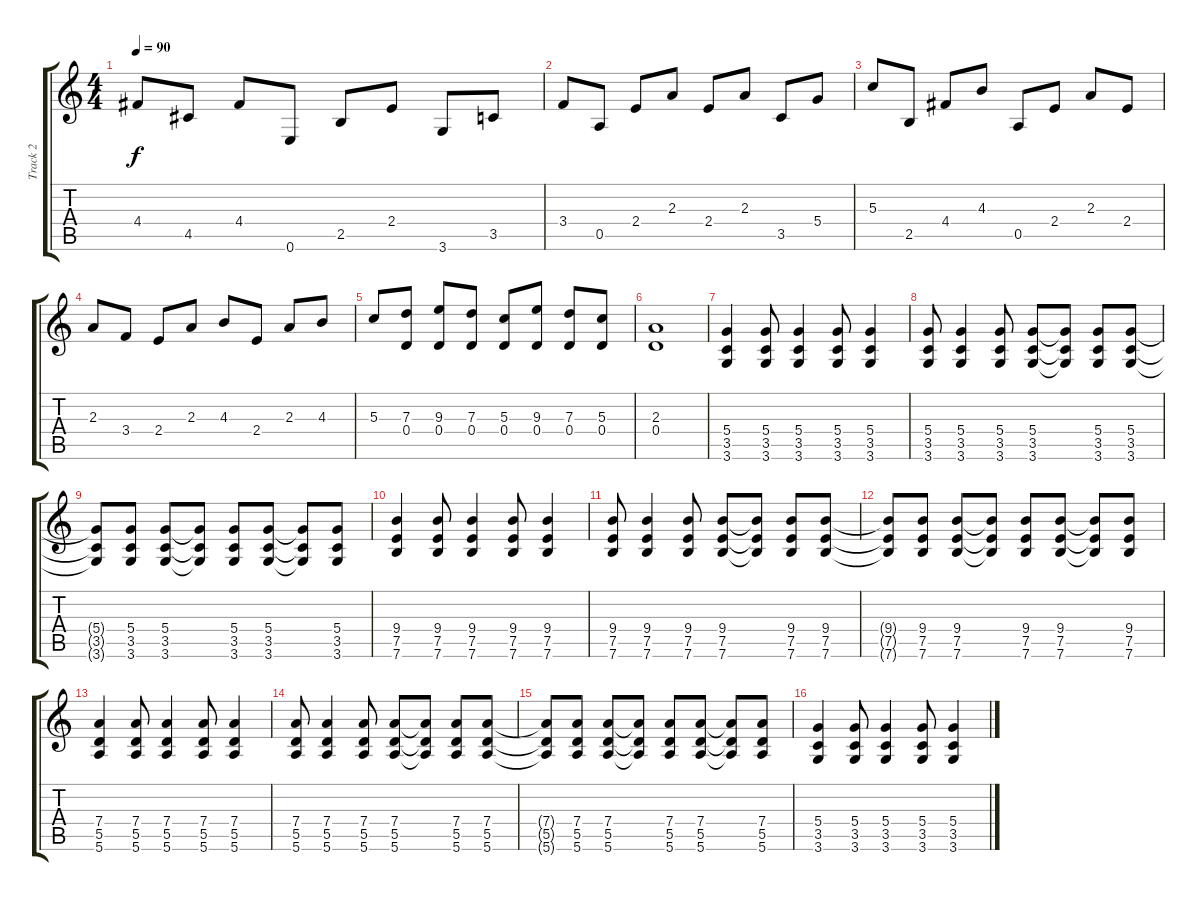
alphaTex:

\track ("Track 2" "Track 2") {instrument distortionguitar}
\staff {score tabs}
\tuning (E4 B3 G3 D3 A2 E2) {hide}
\ts (4 4)
\tempo 90
\clef g2
\ks c
4.4.8{dy f} 4.5.8 4.4.8 0.6.8 2.5.8 2.4.8 3.6.8 3.5.8 |
3.4.8 0.5.8 2.4.8 2.3.8 2.4.8 2.3.8 3.5.8 5.4.8 |
5.3.8 2.5.8 4.4.8 4.3.8 0.5.8 2.4.8 2.3.8 2.4.8 |
2.3.8 3.4.8 2.4.8 2.3.8 4.3.8 2.4.8 2.3.8 4.3.8 |
5.3.8 (7.3 0.4).8 (9.3 0.4).8 (7.3 0.4).8 (5.3 0.4).8 (9.3 0.4).8 (7.3 0.4).8 (5.3 0.4).8 |
(2.3 0.4).1 |
(5.4 3.5 3.6).4 (5.4 3.5 3.6).8 (5.4 3.5 3.6).4 (5.4 3.5 3.6).8 (5.4 3.5 3.6).4 |
(5.4 3.5 3.6).8 (5.4 3.5 3.6).4 (5.4 3.5 3.6).8 (5.4 3.5 3.6).8 (5.4{t} 3.5{t} 3.6{t}).8 (5.4 3.5 3.6).8 (5.4 3.5 3.6).8 |
(5.4{t} 3.5{t} 3.6{t}).8 (5.4 3.5 3.6).8 (5.4 3.5 3.6).8 (5.4{t} 3.5{t} 3.6{t}).8 (5.4 3.5 3.6).8 (5.4 3.5 3.6).8 (5.4{t} 3.5{t} 3.6{t}).8 (5.4 3.5 3.6).8 |
(9.4 7.5 7.6).4 (9.4 7.5 7.6).8 (9.4 7.5 7.6).4 (9.4 7.5 7.6).8 (9.4 7.5 7.6).4 |
(9.4 7.5 7.6).8 (9.4 7.5 7.6).4 (9.4 7.5 7.6).8 (9.4 7.5 7.6).8 (9.4{t} 7.5{t} 7.6{t}).8 (9.4 7.5 7.6).8 (9.4 7.5 7.6).8 |
(9.4{t} 7.5{t} 7.6{t}).8 (9.4 7.5 7.6).8 (9.4 7.5 7.6).8 (9.4{t} 7.5{t} 7.6{t}).8 (9.4 7.5 7.6).8 (9.4 7.5 7.6).8 (9.4{t} 7.5{t} 7.6{t}).8 (9.4 7.5 7.6).8 |
(7.4 5.5 5.6).4 (7.4 5.5 5.6).8 (7.4 5.5 5.6).4 (7.4 5.5 5.6).8 (7.4 5.5 5.6).4 |
(7.4 5.5 5.6).8 (7.4 5.5 5.6).4 (7.4 5.5 5.6).8 (7.4 5.5 5.6).8 (7.4{t} 5.5{t} 5.6{t}).8 (7.4 5.5 5.6).8 (7.4 5.5 5.6).8 |
(7.4{t} 5.5{t} 5.6{t}).8 (7.4 5.5 5.6).8 (7.4 5.5 5.6).8 (7.4{t} 5.5{t} 5.6{t}).8 (7.4 5.5 5.6).8 (7.4 5.5 5.6).8 (7.4{t} 5.5{t} 5.6{t}).8 (7.4 5.5 5.6).8 |
(5.4 3.5 3.6).4 (5.4 3.5 3.6).8 (5.4 3.5 3.6).4 (5.4 3.5 3.6).8 (5.4 3.5 3.6).4
